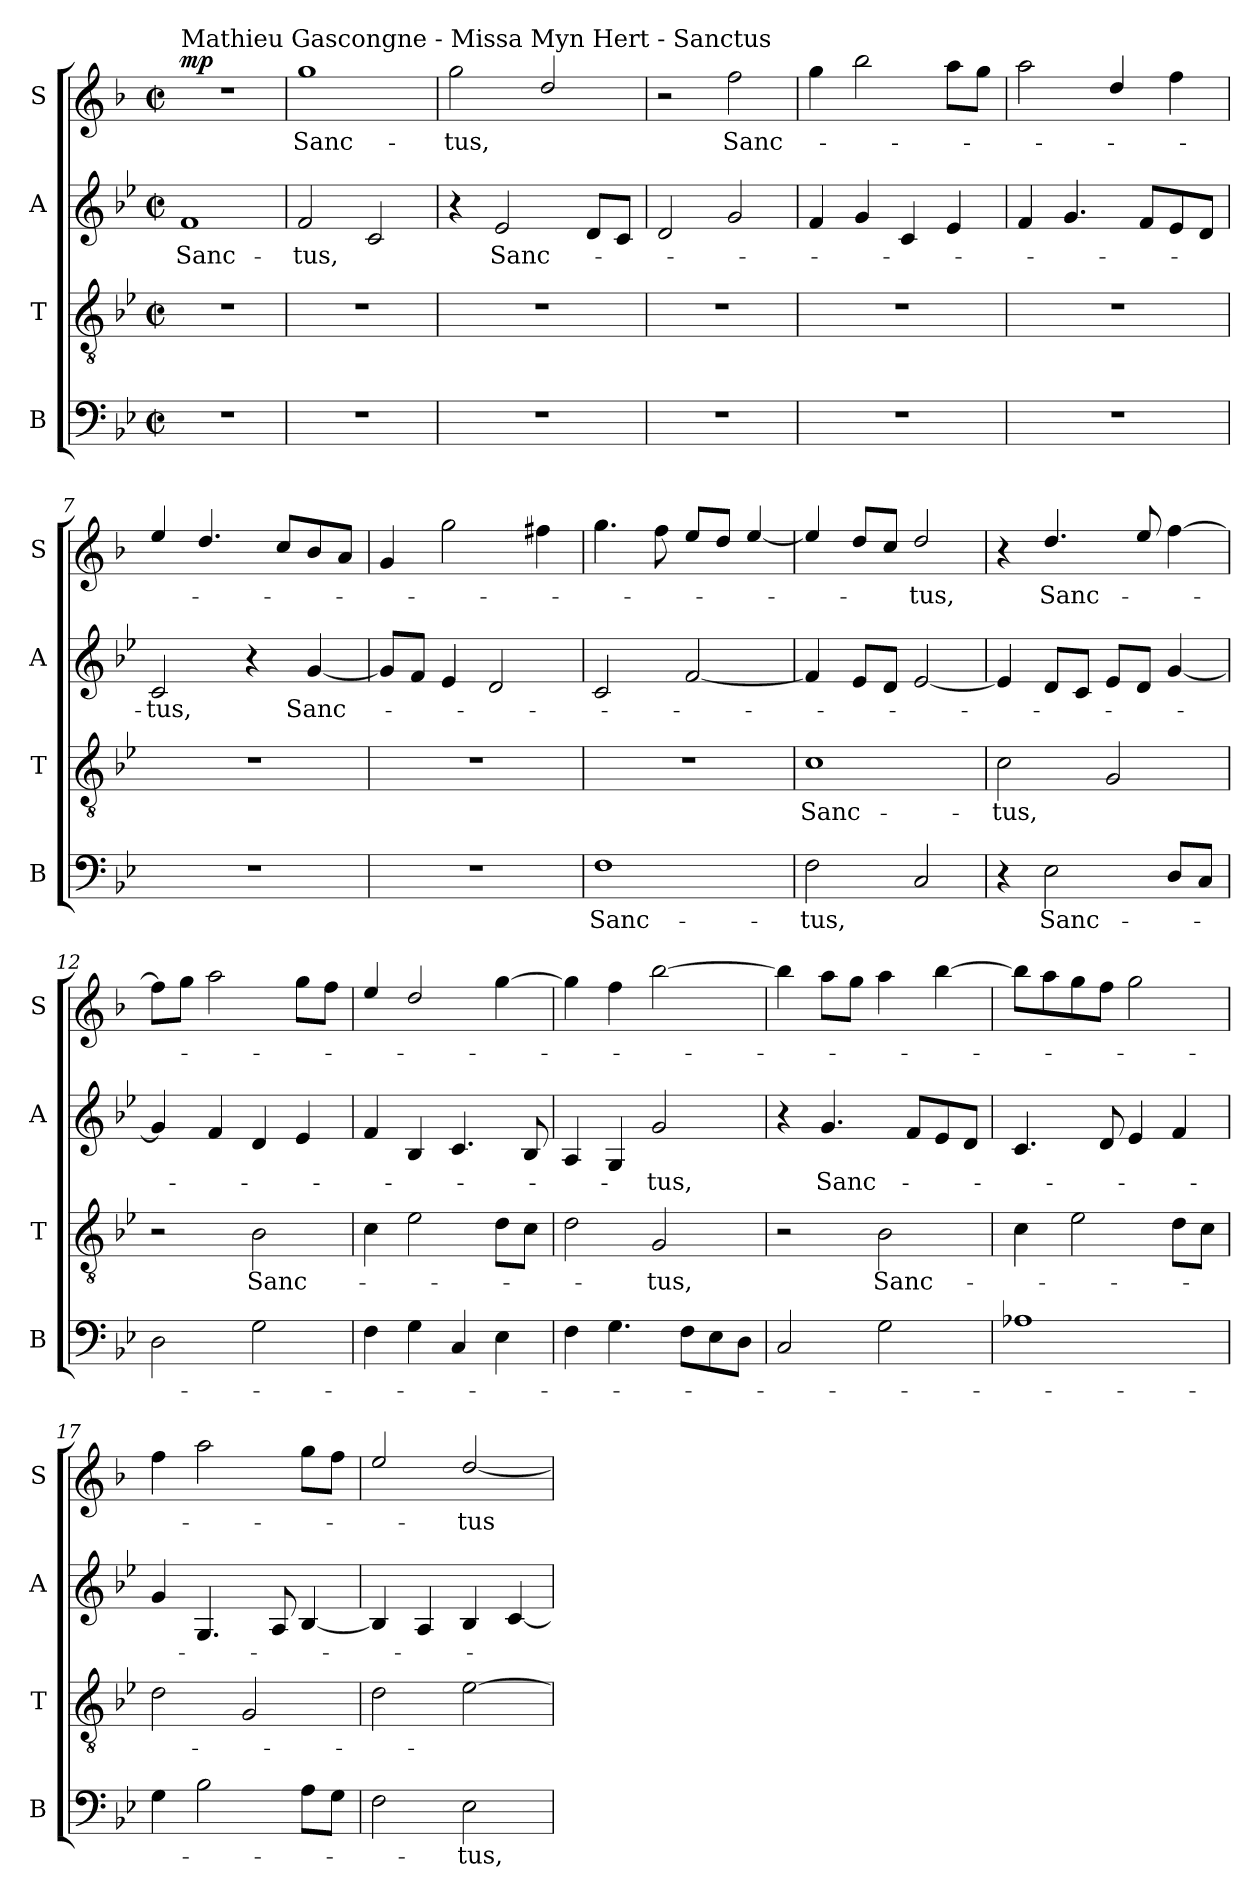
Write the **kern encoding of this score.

**kern	**text	**kern	**text	**kern	**text	**kern	**text	**dynam
*part4	*part4	*part3	*part3	*part2	*part2	*part1	*part1	*part1
*staff4	*staff4	*staff3	*staff3	*staff2	*staff2	*staff1	*staff1	*staff1
*I"B	*	*I"T	*	*I"A	*	*I"S	*	*
*I'B	*	*I'T	*	*I'A	*	*I'S	*	*
*clefF4	*	*clefGv2	*	*clefG2	*	*clefG2	*	*
*	*	*	*	*	*	*ITrd4c7	*	*
*k[b-e-]	*	*k[b-e-]	*	*k[b-e-]	*	*k[b-e-]	*	*
*M2/2	*	*M2/2	*	*M2/2	*	*M2/2	*	*
*met(c|)	*	*met(c|)	*	*met(c|)	*	*met(c|)	*	*
*MM160	*	*MM160	*	*MM160	*	*MM100	*	*
=1	=1	=1	=1	=1	=1	=1	=1	=1
!	!	!	!	!	!	!LO:TX:t=Mathieu Gascongne - Missa Myn Hert - Sanctus	!	!
!	!	!	!	!	!LO:LY:b	!	!	!LO:DY:b
1r	.	1r	.	1f	Sanc-	1r	.	mp
=2	=2	=2	=2	=2	=2	=2	=2	=2
!	!	!	!	!	!LO:LY:b	!	!LO:LY:b	!
1r	.	1r	.	2f/	-tus,	1cc	Sanc-	.
.	.	.	.	2c/	.	.	.	.
=3	=3	=3	=3	=3	=3	=3	=3	=3
!	!	!	!	!	!	!	!LO:LY:b	!
1r	.	1r	.	4r	.	2cc\	-tus,	.
!	!	!	!	!	!LO:LY:b	!	!	!
.	.	.	.	2e-/	Sanc-	.	.	.
.	.	.	.	.	.	2g/	.	.
.	.	.	.	8d/L	.	.	.	.
.	.	.	.	8c/J	.	.	.	.
=4	=4	=4	=4	=4	=4	=4	=4	=4
1r	.	1r	.	2d/	.	2r	.	.
!	!	!	!	!	!	!	!LO:LY:b	!
.	.	.	.	2g/	.	2b-\	Sanc-	.
=5	=5	=5	=5	=5	=5	=5	=5	=5
1r	.	1r	.	4f/	.	4cc\	.	.
.	.	.	.	4g/	.	2ee-\	.	.
.	.	.	.	4c/	.	.	.	.
.	.	.	.	4e-/	.	8dd\L	.	.
.	.	.	.	.	.	8cc\J	.	.
=6	=6	=6	=6	=6	=6	=6	=6	=6
1r	.	1r	.	4f/	.	2dd\	.	.
.	.	.	.	4.g/	.	.	.	.
.	.	.	.	.	.	4g/	.	.
.	.	.	.	8f/L	.	.	.	.
.	.	.	.	8e-/	.	4b-\	.	.
.	.	.	.	8d/J	.	.	.	.
=7	=7	=7	=7	=7	=7	=7	=7	=7
!	!	!	!	!	!LO:LY:b	!	!	!
1r	.	1r	.	2c/	-tus,	4a/	.	.
.	.	.	.	.	.	4.g/	.	.
.	.	.	.	4r	.	.	.	.
.	.	.	.	.	.	8f/L	.	.
!	!	!	!	!	!LO:LY:b	!	!	!
.	.	.	.	[4g/	Sanc-	8e-/	.	.
.	.	.	.	.	.	8d/J	.	.
!!LO:LB:g=z
=8	=8	=8	=8	=8	=8	=8	=8	=8
1r	.	1r	.	8g/L]	.	4c/	.	.
.	.	.	.	8f/J	.	.	.	.
.	.	.	.	4e-/	.	2cc\	.	.
.	.	.	.	2d/	.	.	.	.
.	.	.	.	.	.	4bn\	.	.
=9	=9	=9	=9	=9	=9	=9	=9	=9
!	!LO:LY:b	!	!	!	!	!	!	!
1F	Sanc-	1r	.	2c/	.	4.cc\	.	.
.	.	.	.	.	.	8b-\	.	.
.	.	.	.	[2f/	.	8a/L	.	.
.	.	.	.	.	.	8g/J	.	.
.	.	.	.	.	.	[4a/	.	.
=10	=10	=10	=10	=10	=10	=10	=10	=10
!	!LO:LY:b	!	!LO:LY:b	!	!	!	!	!
2F\	-tus,	1c	Sanc-	4f/]	.	4a/]	.	.
.	.	.	.	8e-/L	.	8g/L	.	.
.	.	.	.	8d/J	.	8f/J	.	.
!	!	!	!	!	!	!	!LO:LY:b	!
2C/	.	.	.	[2e-/	.	2g/	-tus,	.
=11	=11	=11	=11	=11	=11	=11	=11	=11
!	!	!	!LO:LY:b	!	!	!	!	!
4r	.	2c\	-tus,	4e-/]	.	4r	.	.
!	!LO:LY:b	!	!	!	!	!	!LO:LY:b	!
2E-\	Sanc-	.	.	8d/L	.	4.g/	Sanc-	.
.	.	.	.	8c/J	.	.	.	.
.	.	2G/	.	8e-/L	.	.	.	.
.	.	.	.	8d/J	.	8a/	.	.
8D/L	.	.	.	[4g/	.	[4b-\	.	.
8C/J	.	.	.	.	.	.	.	.
=12	=12	=12	=12	=12	=12	=12	=12	=12
2D\	.	2r	.	4g/]	.	8b-\L]	.	.
.	.	.	.	.	.	8cc\J	.	.
.	.	.	.	4f/	.	2dd\	.	.
!	!	!	!LO:LY:b	!	!	!	!	!
2G\	.	2B-\	Sanc-	4d/	.	.	.	.
.	.	.	.	4e-/	.	8cc\L	.	.
.	.	.	.	.	.	8b-\J	.	.
=13	=13	=13	=13	=13	=13	=13	=13	=13
4F\	.	4c\	.	4f/	.	4a/	.	.
4G\	.	2e-\	.	4B-/	.	2g/	.	.
4C/	.	.	.	4.c/	.	.	.	.
4E-\	.	8d\L	.	.	.	[4cc\	.	.
.	.	8c\J	.	8B-/	.	.	.	.
!!LO:LB:g=z
=14	=14	=14	=14	=14	=14	=14	=14	=14
4F\	.	2d\	.	4A/	.	4cc\]	.	.
4.G\	.	.	.	4G/	.	4b-\	.	.
!	!	!	!LO:LY:b	!	!LO:LY:b	!	!	!
.	.	2G/	-tus,	2g/	-tus,	[2ee-\	.	.
8F\L	.	.	.	.	.	.	.	.
8E-\	.	.	.	.	.	.	.	.
8D\J	.	.	.	.	.	.	.	.
=15	=15	=15	=15	=15	=15	=15	=15	=15
2C/	.	2r	.	4r	.	4ee-\]	.	.
!	!	!	!	!	!LO:LY:b	!	!	!
.	.	.	.	4.g/	Sanc-	8dd\L	.	.
.	.	.	.	.	.	8cc\J	.	.
!	!	!	!LO:LY:b	!	!	!	!	!
2G\	.	2B-\	Sanc-	.	.	4dd\	.	.
.	.	.	.	8f/L	.	.	.	.
.	.	.	.	8e-/	.	[4ee-\	.	.
.	.	.	.	8d/J	.	.	.	.
=16	=16	=16	=16	=16	=16	=16	=16	=16
1A-X	.	4c\	.	4.c/	.	8ee-\L]	.	.
.	.	.	.	.	.	8dd\	.	.
.	.	2e-\	.	.	.	8cc\	.	.
.	.	.	.	8d/	.	8b-\J	.	.
.	.	.	.	4e-/	.	2cc\	.	.
.	.	8d\L	.	4f/	.	.	.	.
.	.	8c\J	.	.	.	.	.	.
=17	=17	=17	=17	=17	=17	=17	=17	=17
4G\	.	2d\	.	4g/	.	4b-\	.	.
2B-\	.	.	.	4.G/	.	2dd\	.	.
.	.	2G/	.	.	.	.	.	.
.	.	.	.	8A/	.	.	.	.
8A\L	.	.	.	[4B-/	.	8cc\L	.	.
8G\J	.	.	.	.	.	8b-\J	.	.
=18	=18	=18	=18	=18	=18	=18	=18	=18
2F\	.	2d\	.	4B-/]	.	2a/	.	.
.	.	.	.	4A/	.	.	.	.
!	!LO:LY:b	!	!	!	!	!	!LO:LY:b	!
2E-\	-tus,	[2e-\	.	4B-/	.	[2g/	-tus	.
.	.	.	.	[4c/	.	.	.	.
=	=	=	=	=	=	=	=	=
*-	*-	*-	*-	*-	*-	*-	*-	*-
